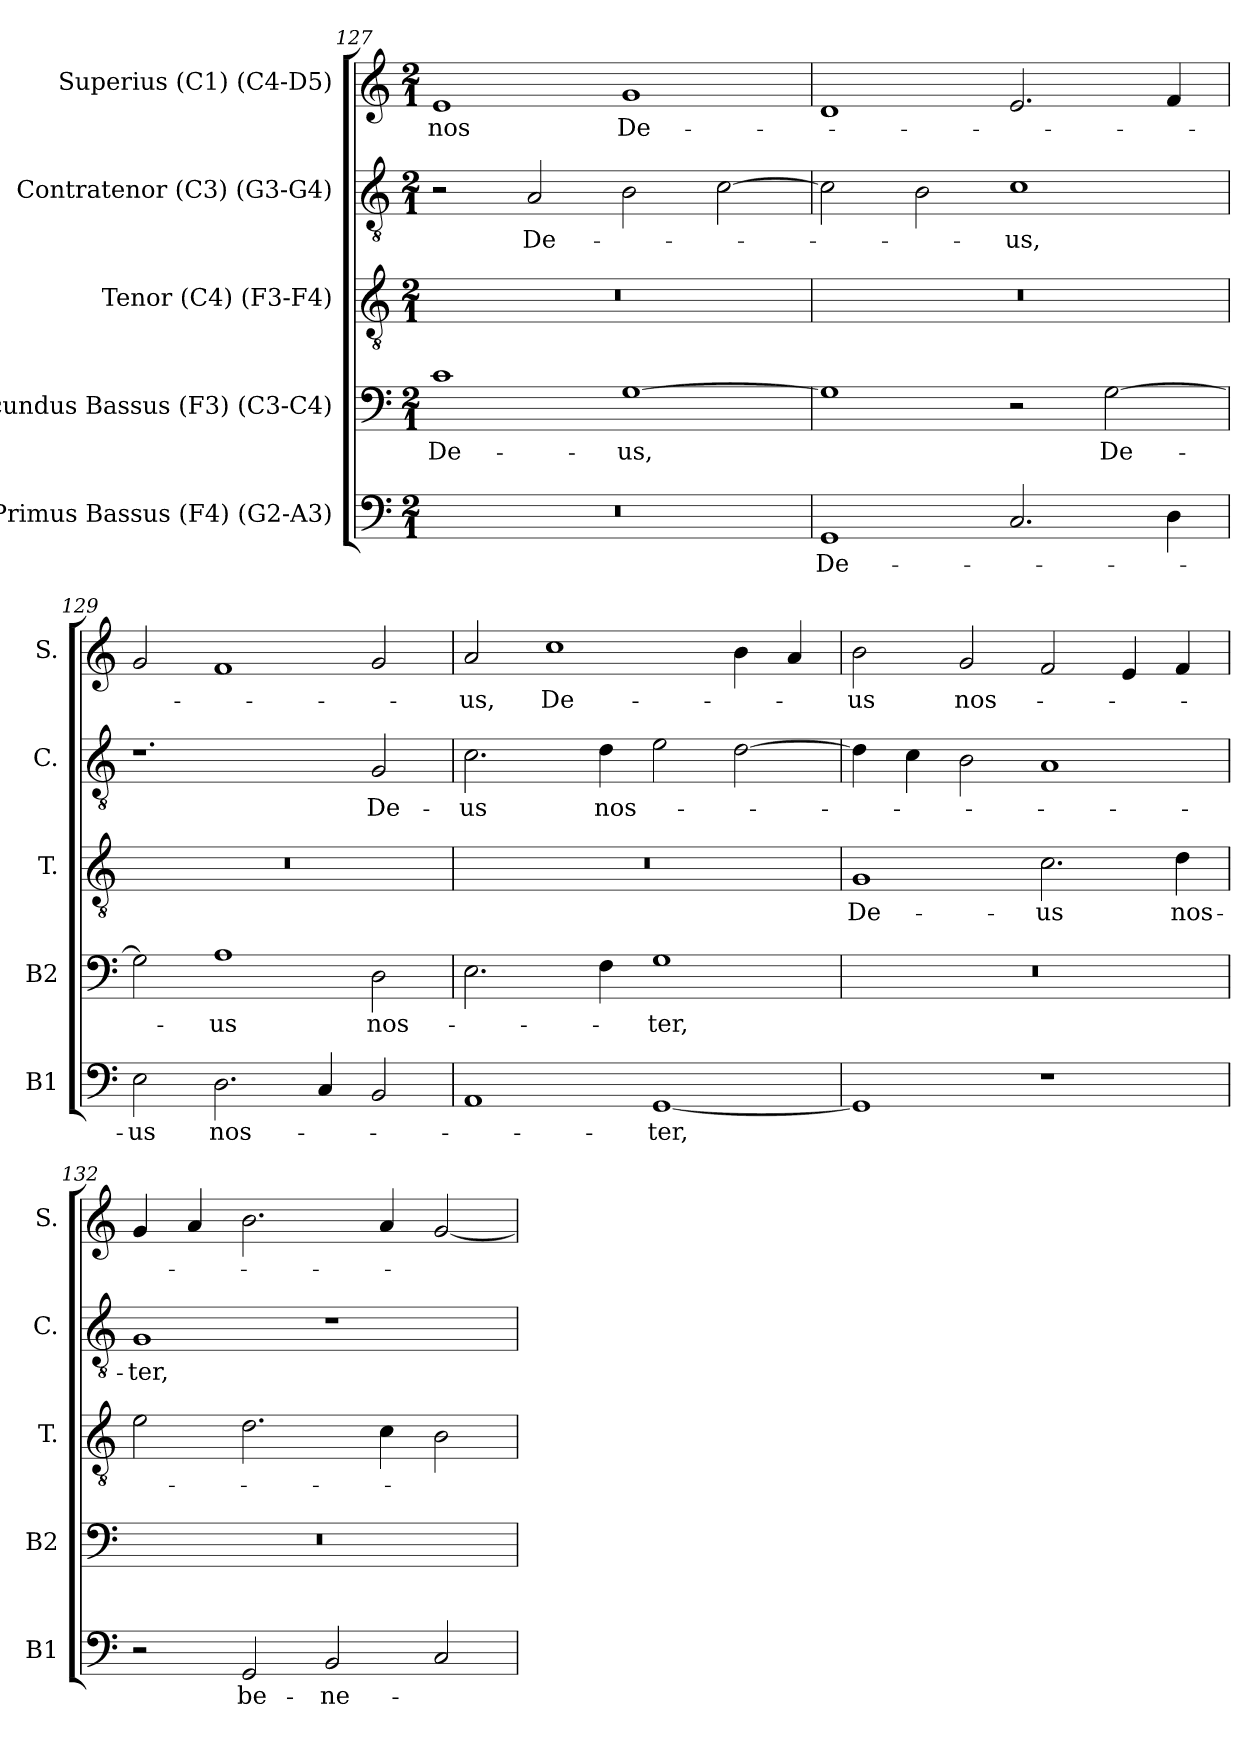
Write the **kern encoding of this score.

**kern	**text	**kern	**text	**kern	**text	**kern	**text	**kern	**text
*part5	*part5	*part4	*part4	*part3	*part3	*part2	*part2	*part1	*part1
*staff5	*staff5	*staff4	*staff4	*staff3	*staff3	*staff2	*staff2	*staff1	*staff1
*I"Primus Bassus (F4) (G2-A3)	*	*I"Secundus Bassus (F3) (C3-C4)	*	*I"Tenor (C4) (F3-F4)	*	*I"Contratenor (C3) (G3-G4)	*	*I"Superius (C1) (C4-D5)	*
*I'B1	*	*I'B2	*	*I'T.	*	*I'C.	*	*I'S.	*
*clefF4	*	*clefF4	*	*clefGv2	*	*clefGv2	*	*clefG2	*
*	*	*	*	*ITrd7c12	*	*ITrd7c12	*	*	*
*k[]	*	*k[]	*	*k[]	*	*k[]	*	*k[]	*
*C:	*	*C:	*	*C:	*	*C:	*	*C:	*
*M2/1	*	*M2/1	*	*M2/1	*	*M2/1	*	*M2/1	*
=127	=127	=127	=127	=127	=127	=127	=127	=127	=127
!LO:N:vis=1	!	!	!	!	!	!	!	!	!
!	!	!	!LO:LY:b:color=#000000	!LO:N:vis=1	!	!	!	!	!
!	!	!	!	!	!	!	!	!	!LO:LY:b:color=#000000
0r	.	1ci	De-	0r	.	2r	.	1ei	nos
!	!	!	!	!	!	!	!LO:LY:b:color=#000000	!	!
.	.	.	.	.	.	2AAi/	De-	.	.
!	!	!	!LO:LY:b:color=#000000	!	!	!	!	!	!
!	!	!	!	!	!	!	!	!	!LO:LY:b:color=#000000
.	.	[1Gi	-us,	.	.	2BBi\	.	1gi	De-
.	.	.	.	.	.	[2Ci\	.	.	.
=128	=128	=128	=128	=128	=128	=128	=128	=128	=128
!	!LO:LY:b:color=#000000	!	!	!LO:N:vis=1	!	!	!	!	!
1GGi	De-	1Gi]	.	0r	.	2Ci\]	.	1di	.
.	.	.	.	.	.	2BBi\	.	.	.
!	!	!	!	!	!	!	!LO:LY:b:color=#000000	!	!
2.Ci/	.	2r	.	.	.	1Ci	-us,	2.ei/	.
!	!	!	!LO:LY:b:color=#000000	!	!	!	!	!	!
.	.	[2Gi\	De-	.	.	.	.	.	.
4Di\	.	.	.	.	.	.	.	4fi/	.
=129	=129	=129	=129	=129	=129	=129	=129	=129	=129
!	!LO:LY:b:color=#000000	!	!	!LO:N:vis=1	!	!	!	!	!
2Ei\	-us	2Gi\]	.	0r	.	1.r	.	2gi/	.
!	!LO:LY:b:color=#000000	!	!	!	!	!	!	!	!
!	!	!	!LO:LY:b:color=#000000	!	!	!	!	!	!
2.Di\	nos-	1Ai	-us	.	.	.	.	1fi	.
4Ci/	.	.	.	.	.	.	.	.	.
!	!	!	!LO:LY:b:color=#000000	!	!	!	!	!	!
!	!	!	!	!	!	!	!LO:LY:b:color=#000000	!	!
2BBi/	.	2Di\	nos-	.	.	2GGi/	De-	2gi/	.
!!LO:LB:g=z
=130	=130	=130	=130	=130	=130	=130	=130	=130	=130
!	!	!	!	!LO:N:vis=1	!	!	!	!	!
!	!	!	!	!	!	!	!LO:LY:b:color=#000000	!	!
!	!	!	!	!	!	!	!	!	!LO:LY:b:color=#000000
1AAi	.	2.Ei\	.	0r	.	2.Ci\	-us	2ai/	-us,
!	!	!	!	!	!	!	!	!	!LO:LY:b:color=#000000
.	.	.	.	.	.	.	.	1cci	De-
!	!	!	!	!	!	!	!LO:LY:b:color=#000000	!	!
.	.	4Fi\	.	.	.	4Di\	nos-	.	.
!	!LO:LY:b:color=#000000	!	!	!	!	!	!	!	!
!	!	!	!LO:LY:b:color=#000000	!	!	!	!	!	!
[1GGi	-ter,	1Gi	-ter,	.	.	2Ei\	.	.	.
.	.	.	.	.	.	[2Di\	.	4bi\	.
.	.	.	.	.	.	.	.	4ai/	.
=131	=131	=131	=131	=131	=131	=131	=131	=131	=131
!	!	!LO:N:vis=1	!	!	!	!	!	!	!
!	!	!	!	!	!LO:LY:b:color=#000000	!	!	!	!
!	!	!	!	!	!	!	!	!	!LO:LY:b:color=#000000
1GGi]	.	0r	.	1GGi	De-	4Di\]	.	2bi\	-us
.	.	.	.	.	.	4Ci\	.	.	.
!	!	!	!	!	!	!	!	!	!LO:LY:b:color=#000000
.	.	.	.	.	.	2BBi\	.	2gi/	nos-
!	!	!	!	!	!LO:LY:b:color=#000000	!	!	!	!
1r	.	.	.	2.Ci\	-us	1AAi	.	2fi/	.
.	.	.	.	.	.	.	.	4ei/	.
!	!	!	!	!	!LO:LY:b:color=#000000	!	!	!	!
.	.	.	.	4Di\	nos-	.	.	4fi/	.
=132	=132	=132	=132	=132	=132	=132	=132	=132	=132
!	!	!LO:N:vis=1	!	!	!	!	!	!	!
!	!	!	!	!	!	!	!LO:LY:b:color=#000000	!	!
2r	.	0r	.	2Ei\	.	1GGi	-ter,	4gi/	.
.	.	.	.	.	.	.	.	4ai/	.
!	!LO:LY:b:color=#000000	!	!	!	!	!	!	!	!
2GGi/	be-	.	.	2.Di\	.	.	.	2.bi\	.
!	!LO:LY:b:color=#000000	!	!	!	!	!	!	!	!
2BBi/	-ne-	.	.	.	.	1r	.	.	.
.	.	.	.	4Ci\	.	.	.	4ai/	.
2Ci/	.	.	.	2BBi\	.	.	.	[2gi/	.
=	=	=	=	=	=	=	=	=	=
*-	*-	*-	*-	*-	*-	*-	*-	*-	*-
